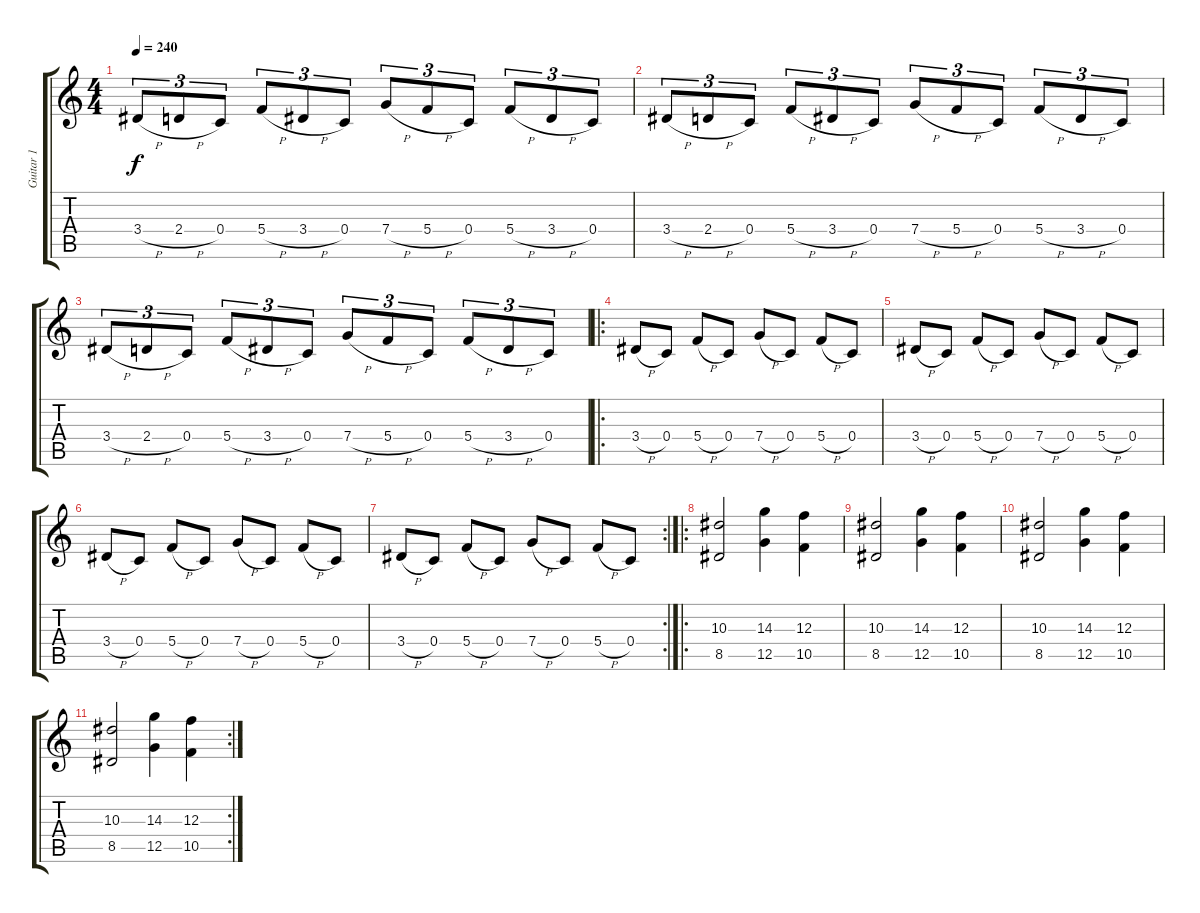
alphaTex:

\track ("Guitar 1" "Guitar 1") {instrument distortionguitar}
\staff {score tabs}
\tuning (D4 A3 F3 C3 G2 C2) {hide}
\ts (4 4)
\tempo 240
\clef g2
\ks c
3.4{h}.8{tu (3 2) dy f} 2.4{h}.8{tu (3 2)} 0.4.8{tu (3 2)} 5.4{h}.8{tu (3 2)} 3.4{h}.8{tu (3 2)} 0.4.8{tu (3 2)} 7.4{h}.8{tu (3 2)} 5.4{h}.8{tu (3 2)} 0.4.8{tu (3 2)} 5.4{h}.8{tu (3 2)} 3.4{h}.8{tu (3 2)} 0.4.8{tu (3 2)} |
3.4{h}.8{tu (3 2)} 2.4{h}.8{tu (3 2)} 0.4.8{tu (3 2)} 5.4{h}.8{tu (3 2)} 3.4{h}.8{tu (3 2)} 0.4.8{tu (3 2)} 7.4{h}.8{tu (3 2)} 5.4{h}.8{tu (3 2)} 0.4.8{tu (3 2)} 5.4{h}.8{tu (3 2)} 3.4{h}.8{tu (3 2)} 0.4.8{tu (3 2)} |
3.4{h}.8{tu (3 2)} 2.4{h}.8{tu (3 2)} 0.4.8{tu (3 2)} 5.4{h}.8{tu (3 2)} 3.4{h}.8{tu (3 2)} 0.4.8{tu (3 2)} 7.4{h}.8{tu (3 2)} 5.4{h}.8{tu (3 2)} 0.4.8{tu (3 2)} 5.4{h}.8{tu (3 2)} 3.4{h}.8{tu (3 2)} 0.4.8{tu (3 2)} |
\ro
3.4{h}.8 0.4.8 5.4{h}.8 0.4.8 7.4{h}.8 0.4.8 5.4{h}.8 0.4.8 |
3.4{h}.8 0.4.8 5.4{h}.8 0.4.8 7.4{h}.8 0.4.8 5.4{h}.8 0.4.8 |
3.4{h}.8 0.4.8 5.4{h}.8 0.4.8 7.4{h}.8 0.4.8 5.4{h}.8 0.4.8 |
\rc 2
3.4{h}.8 0.4.8 5.4{h}.8 0.4.8 7.4{h}.8 0.4.8 5.4{h}.8 0.4.8 |
\ro
(10.3 8.5).2 (14.3 12.5).4 (12.3 10.5).4 |
(10.3 8.5).2 (14.3 12.5).4 (12.3 10.5).4 |
(10.3 8.5).2 (14.3 12.5).4 (12.3 10.5).4 |
\rc 2
(10.3 8.5).2 (14.3 12.5).4 (12.3 10.5).4
